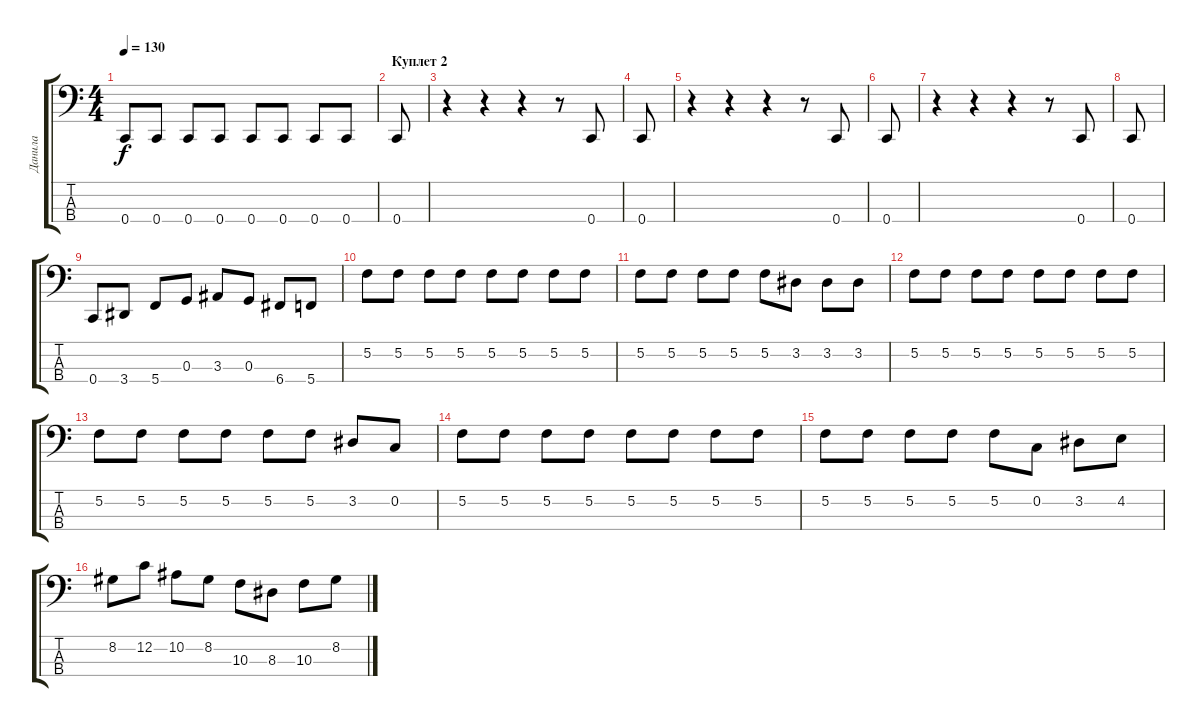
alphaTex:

\track ("Данила" "Данила") {instrument electricbassfinger}
\staff {score tabs}
\tuning (F2 C2 G1 C1) {hide}
\ts (4 4)
\tempo 130
\clef f4
\ks c
0.4.8{dy f} 0.4.8 0.4.8 0.4.8 0.4.8 0.4.8 0.4.8 0.4.8 |
\section ("" "Куплет 2")
0.4.8 |
r.4 r.4 r.4 r.8 0.4.8 |
0.4.8 |
r.4 r.4 r.4 r.8 0.4.8 |
0.4.8 |
r.4 r.4 r.4 r.8 0.4.8 |
0.4.8 |
0.4.8 3.4.8 5.4.8 0.3.8 3.3.8 0.3.8 6.4.8 5.4.8 |
5.2.8 5.2.8 5.2.8 5.2.8 5.2.8 5.2.8 5.2.8 5.2.8 |
5.2.8 5.2.8 5.2.8 5.2.8 5.2.8 3.2.8 3.2.8 3.2.8 |
5.2.8 5.2.8 5.2.8 5.2.8 5.2.8 5.2.8 5.2.8 5.2.8 |
5.2.8 5.2.8 5.2.8 5.2.8 5.2.8 5.2.8 3.2.8 0.2.8 |
5.2.8 5.2.8 5.2.8 5.2.8 5.2.8 5.2.8 5.2.8 5.2.8 |
5.2.8 5.2.8 5.2.8 5.2.8 5.2.8 0.2.8 3.2.8 4.2.8 |
8.2.8 12.2.8 10.2.8 8.2.8 10.3.8 8.3.8 10.3.8 8.2.8
